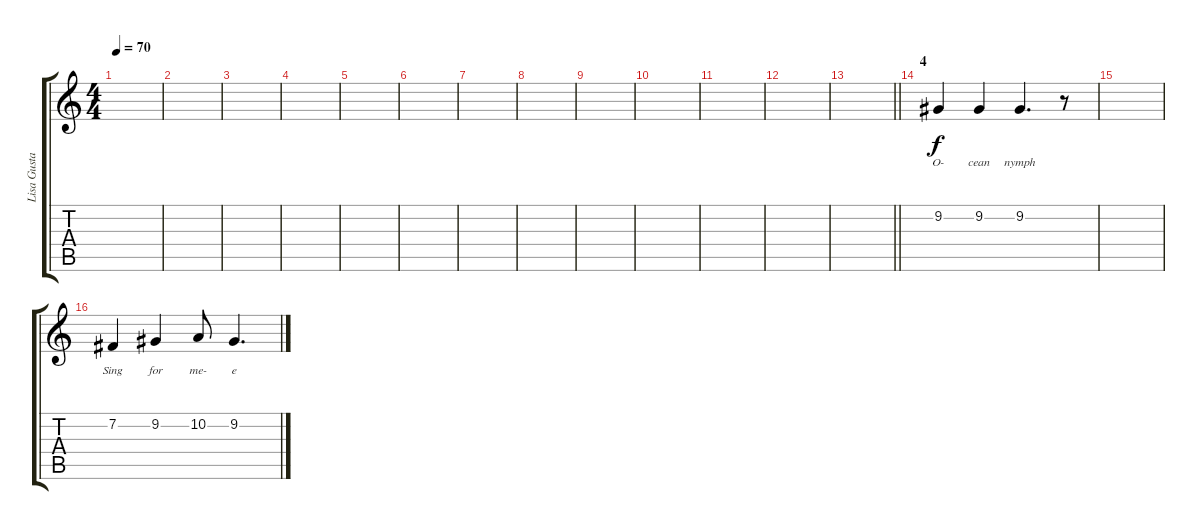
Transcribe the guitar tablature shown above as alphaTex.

\track ("Lisa Gustavsson" "Lisa Gusta") {instrument flute}
\staff {score tabs}
\tuning (E4 B3 G3 D3 A2 E2) {hide}
\ts (4 4)
\tempo 70
\clef g2
\ks c
|
|
|
|
|
|
|
|
|
|
|
|
\barLineRight lightlight
|
\section ("" "4")
9.2.4{lyrics (0 "O-") lyrics (1 "") lyrics (2 "") lyrics (3 "") lyrics (4 "")} 9.2.4{lyrics (0 "cean") lyrics (1 "") lyrics (2 "") lyrics (3 "") lyrics (4 "")} 9.2.4{d lyrics (0 "nymph") lyrics (1 "") lyrics (2 "") lyrics (3 "") lyrics (4 "")} r.8 |
|
7.2.4{lyrics (0 "Sing") lyrics (1 "") lyrics (2 "") lyrics (3 "") lyrics (4 "")} 9.2.4{lyrics (0 "for") lyrics (1 "") lyrics (2 "") lyrics (3 "") lyrics (4 "")} 10.2.8{lyrics (0 "me-") lyrics (1 "") lyrics (2 "") lyrics (3 "") lyrics (4 "")} 9.2.4{d lyrics (0 "e") lyrics (1 "") lyrics (2 "") lyrics (3 "") lyrics (4 "")}
